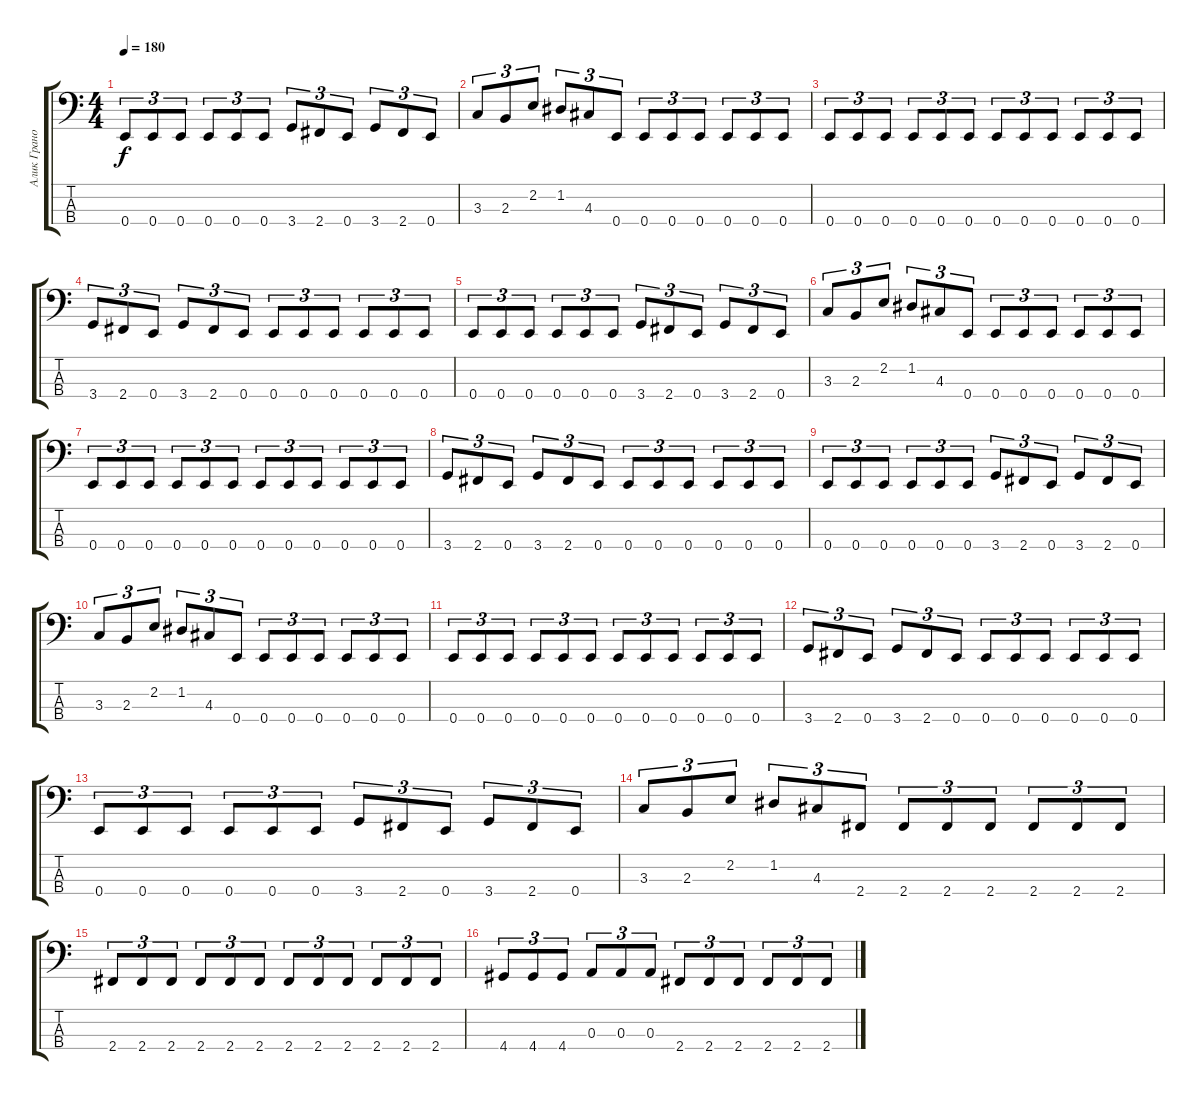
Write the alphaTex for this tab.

\track ("Алик Грановский" "Алик Грано") {instrument electricbassfinger}
\staff {score tabs}
\tuning (G2 D2 A1 E1) {hide}
\ts (4 4)
\tempo 180
\clef f4
\ks c
0.4.8{tu (3 2) dy f} 0.4.8{tu (3 2)} 0.4.8{tu (3 2)} 0.4.8{tu (3 2)} 0.4.8{tu (3 2)} 0.4.8{tu (3 2)} 3.4.8{tu (3 2)} 2.4.8{tu (3 2)} 0.4.8{tu (3 2)} 3.4.8{tu (3 2)} 2.4.8{tu (3 2)} 0.4.8{tu (3 2)} |
3.3.8{tu (3 2)} 2.3.8{tu (3 2)} 2.2.8{tu (3 2)} 1.2.8{tu (3 2)} 4.3.8{tu (3 2)} 0.4.8{tu (3 2)} 0.4.8{tu (3 2)} 0.4.8{tu (3 2)} 0.4.8{tu (3 2)} 0.4.8{tu (3 2)} 0.4.8{tu (3 2)} 0.4.8{tu (3 2)} |
0.4.8{tu (3 2)} 0.4.8{tu (3 2)} 0.4.8{tu (3 2)} 0.4.8{tu (3 2)} 0.4.8{tu (3 2)} 0.4.8{tu (3 2)} 0.4.8{tu (3 2)} 0.4.8{tu (3 2)} 0.4.8{tu (3 2)} 0.4.8{tu (3 2)} 0.4.8{tu (3 2)} 0.4.8{tu (3 2)} |
3.4.8{tu (3 2)} 2.4.8{tu (3 2)} 0.4.8{tu (3 2)} 3.4.8{tu (3 2)} 2.4.8{tu (3 2)} 0.4.8{tu (3 2)} 0.4.8{tu (3 2)} 0.4.8{tu (3 2)} 0.4.8{tu (3 2)} 0.4.8{tu (3 2)} 0.4.8{tu (3 2)} 0.4.8{tu (3 2)} |
0.4.8{tu (3 2)} 0.4.8{tu (3 2)} 0.4.8{tu (3 2)} 0.4.8{tu (3 2)} 0.4.8{tu (3 2)} 0.4.8{tu (3 2)} 3.4.8{tu (3 2)} 2.4.8{tu (3 2)} 0.4.8{tu (3 2)} 3.4.8{tu (3 2)} 2.4.8{tu (3 2)} 0.4.8{tu (3 2)} |
3.3.8{tu (3 2)} 2.3.8{tu (3 2)} 2.2.8{tu (3 2)} 1.2.8{tu (3 2)} 4.3.8{tu (3 2)} 0.4.8{tu (3 2)} 0.4.8{tu (3 2)} 0.4.8{tu (3 2)} 0.4.8{tu (3 2)} 0.4.8{tu (3 2)} 0.4.8{tu (3 2)} 0.4.8{tu (3 2)} |
0.4.8{tu (3 2)} 0.4.8{tu (3 2)} 0.4.8{tu (3 2)} 0.4.8{tu (3 2)} 0.4.8{tu (3 2)} 0.4.8{tu (3 2)} 0.4.8{tu (3 2)} 0.4.8{tu (3 2)} 0.4.8{tu (3 2)} 0.4.8{tu (3 2)} 0.4.8{tu (3 2)} 0.4.8{tu (3 2)} |
3.4.8{tu (3 2)} 2.4.8{tu (3 2)} 0.4.8{tu (3 2)} 3.4.8{tu (3 2)} 2.4.8{tu (3 2)} 0.4.8{tu (3 2)} 0.4.8{tu (3 2)} 0.4.8{tu (3 2)} 0.4.8{tu (3 2)} 0.4.8{tu (3 2)} 0.4.8{tu (3 2)} 0.4.8{tu (3 2)} |
0.4.8{tu (3 2)} 0.4.8{tu (3 2)} 0.4.8{tu (3 2)} 0.4.8{tu (3 2)} 0.4.8{tu (3 2)} 0.4.8{tu (3 2)} 3.4.8{tu (3 2)} 2.4.8{tu (3 2)} 0.4.8{tu (3 2)} 3.4.8{tu (3 2)} 2.4.8{tu (3 2)} 0.4.8{tu (3 2)} |
3.3.8{tu (3 2)} 2.3.8{tu (3 2)} 2.2.8{tu (3 2)} 1.2.8{tu (3 2)} 4.3.8{tu (3 2)} 0.4.8{tu (3 2)} 0.4.8{tu (3 2)} 0.4.8{tu (3 2)} 0.4.8{tu (3 2)} 0.4.8{tu (3 2)} 0.4.8{tu (3 2)} 0.4.8{tu (3 2)} |
0.4.8{tu (3 2)} 0.4.8{tu (3 2)} 0.4.8{tu (3 2)} 0.4.8{tu (3 2)} 0.4.8{tu (3 2)} 0.4.8{tu (3 2)} 0.4.8{tu (3 2)} 0.4.8{tu (3 2)} 0.4.8{tu (3 2)} 0.4.8{tu (3 2)} 0.4.8{tu (3 2)} 0.4.8{tu (3 2)} |
3.4.8{tu (3 2)} 2.4.8{tu (3 2)} 0.4.8{tu (3 2)} 3.4.8{tu (3 2)} 2.4.8{tu (3 2)} 0.4.8{tu (3 2)} 0.4.8{tu (3 2)} 0.4.8{tu (3 2)} 0.4.8{tu (3 2)} 0.4.8{tu (3 2)} 0.4.8{tu (3 2)} 0.4.8{tu (3 2)} |
0.4.8{tu (3 2)} 0.4.8{tu (3 2)} 0.4.8{tu (3 2)} 0.4.8{tu (3 2)} 0.4.8{tu (3 2)} 0.4.8{tu (3 2)} 3.4.8{tu (3 2)} 2.4.8{tu (3 2)} 0.4.8{tu (3 2)} 3.4.8{tu (3 2)} 2.4.8{tu (3 2)} 0.4.8{tu (3 2)} |
3.3.8{tu (3 2)} 2.3.8{tu (3 2)} 2.2.8{tu (3 2)} 1.2.8{tu (3 2)} 4.3.8{tu (3 2)} 2.4.8{tu (3 2)} 2.4.8{tu (3 2)} 2.4.8{tu (3 2)} 2.4.8{tu (3 2)} 2.4.8{tu (3 2)} 2.4.8{tu (3 2)} 2.4.8{tu (3 2)} |
2.4.8{tu (3 2)} 2.4.8{tu (3 2)} 2.4.8{tu (3 2)} 2.4.8{tu (3 2)} 2.4.8{tu (3 2)} 2.4.8{tu (3 2)} 2.4.8{tu (3 2)} 2.4.8{tu (3 2)} 2.4.8{tu (3 2)} 2.4.8{tu (3 2)} 2.4.8{tu (3 2)} 2.4.8{tu (3 2)} |
4.4.8{tu (3 2)} 4.4.8{tu (3 2)} 4.4.8{tu (3 2)} 0.3.8{tu (3 2)} 0.3.8{tu (3 2)} 0.3.8{tu (3 2)} 2.4.8{tu (3 2)} 2.4.8{tu (3 2)} 2.4.8{tu (3 2)} 2.4.8{tu (3 2)} 2.4.8{tu (3 2)} 2.4.8{tu (3 2)}
